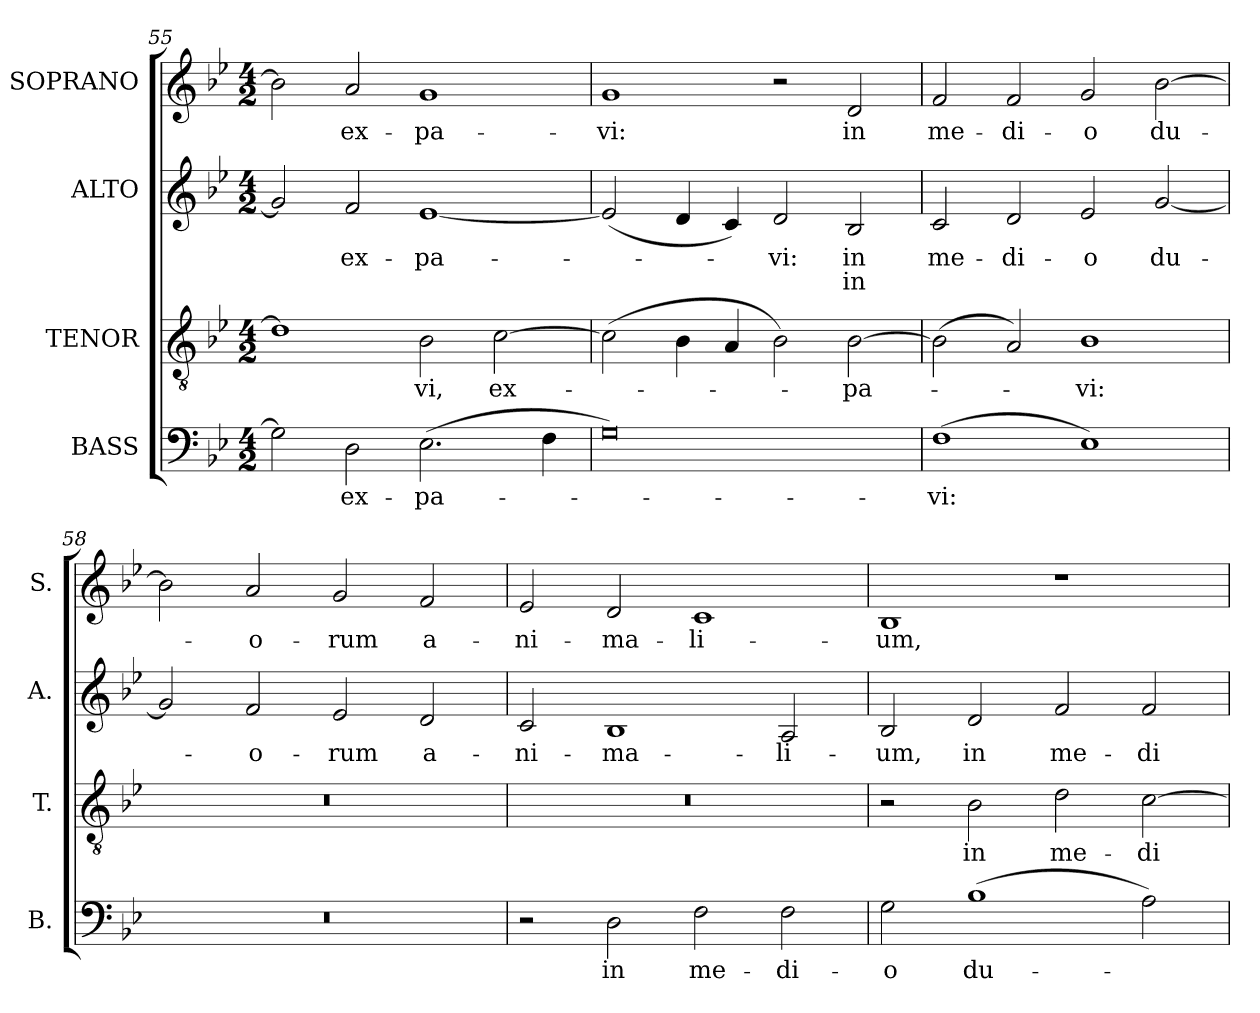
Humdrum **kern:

**kern	**text	**kern	**text	**kern	**text	**text	**kern	**text
*part4	*part4	*part3	*part3	*part2	*part2	*part2	*part1	*part1
*staff4	*staff4	*staff3	*staff3	*staff2	*staff2	*staff2	*staff1	*staff1
*I"BASS	*	*I"TENOR	*	*I"ALTO	*	*	*I"SOPRANO	*
*I'B.	*	*I'T.	*	*I'A.	*	*	*I'S.	*
*clefF4	*	*clefGv2	*	*clefG2	*	*	*clefG2	*
*	*	*ITrd7c12	*	*	*	*	*	*
*k[b-e-]	*	*k[b-e-]	*	*k[b-e-]	*	*	*k[b-e-]	*
*B-:	*	*B-:	*	*B-:	*	*	*B-:	*
*M4/2	*	*M4/2	*	*M4/2	*	*	*M4/2	*
=55	=55	=55	=55	=55	=55	=55	=55	=55
2Gi\]	.	1Di]	.	2gi/]	.	.	2b-i\]	.
!	!LO:LY:b:color=#000000	!	!	!	!	!	!	!
!	!	!	!	!	!LO:LY:b:color=#000000	!	!	!
!	!	!	!	!	!	!	!	!LO:LY:b:color=#000000
2Di\	ex-	.	.	2fi/	ex-	.	2ai/	ex-
!	!LO:LY:b:color=#000000	!	!	!	!	!	!	!
!	!	!	!LO:LY:b:color=#000000	!	!	!	!	!
!	!	!	!	!	!LO:LY:b:color=#000000	!	!	!
!	!	!	!	!	!	!	!	!LO:LY:b:color=#000000
(2.E-i\	-pa-	2BB-i\	-vi,	[1e-i	-pa-	.	1gi	-pa-
!	!	!	!LO:LY:b:color=#000000	!	!	!	!	!
.	.	[2Ci\	ex-	.	.	.	.	.
4Fi\	.	.	.	.	.	.	.	.
=56	=56	=56	=56	=56	=56	=56	=56	=56
!	!	!	!	!	!	!	!	!LO:LY:b:color=#000000
0Gi)	.	(2Ci\]	.	(2e-i/]	.	.	1gi	-vi:
.	.	4BB-i\	.	4di/	.	.	.	.
.	.	4AAi/	.	4ci/)	.	.	.	.
!	!	!	!	!	!LO:LY:b:color=#000000	!	!	!
.	.	2BB-i\)	.	2di/	-vi:	.	2r	.
!	!	!	!LO:LY:b:color=#000000	!	!	!	!	!
!	!	!	!	!	!LO:LY:b:color=#000000	!LO:LY:b:color=#000000	!	!
!	!	!	!	!	!	!	!	!LO:LY:b:color=#000000
.	.	[2BB-i\	-pa-	2B-i/	in	in	2di/	in
=57	=57	=57	=57	=57	=57	=57	=57	=57
!	!LO:LY:b:color=#000000	!	!	!	!	!	!	!
!	!	!	!	!	!LO:LY:b:color=#000000	!	!	!
!	!	!	!	!	!	!	!	!LO:LY:b:color=#000000
(1Fi	-vi:	(2BB-i\]	.	2ci/	me-	.	2fi/	me-
!	!	!	!	!	!LO:LY:b:color=#000000	!	!	!
!	!	!	!	!	!	!	!	!LO:LY:b:color=#000000
.	.	2AAi/)	.	2di/	-di-	.	2fi/	-di-
!	!	!	!LO:LY:b:color=#000000	!	!	!	!	!
!	!	!	!	!	!LO:LY:b:color=#000000	!	!	!
!	!	!	!	!	!	!	!	!LO:LY:b:color=#000000
1E-i)	.	1BB-i	-vi:	2e-i/	-o	.	2gi/	-o
!	!	!	!	!	!LO:LY:b:color=#000000	!	!	!
!	!	!	!	!	!	!	!	!LO:LY:b:color=#000000
.	.	.	.	[2gi/	du-	.	[2b-i\	du-
=58	=58	=58	=58	=58	=58	=58	=58	=58
!LO:N:vis=1	!	!LO:N:vis=1	!	!	!	!	!	!
0r	.	0r	.	2gi/]	.	.	2b-i\]	.
!	!	!	!	!	!LO:LY:b:color=#000000	!	!	!
!	!	!	!	!	!	!	!	!LO:LY:b:color=#000000
.	.	.	.	2fi/	-o-	.	2ai/	-o-
!	!	!	!	!	!LO:LY:b:color=#000000	!	!	!
!	!	!	!	!	!	!	!	!LO:LY:b:color=#000000
.	.	.	.	2e-i/	-rum	.	2gi/	-rum
!	!	!	!	!	!LO:LY:b:color=#000000	!	!	!
!	!	!	!	!	!	!	!	!LO:LY:b:color=#000000
.	.	.	.	2di/	a-	.	2fi/	a-
=59	=59	=59	=59	=59	=59	=59	=59	=59
!	!	!LO:N:vis=1	!	!	!	!	!	!
!	!	!	!	!	!LO:LY:b:color=#000000	!	!	!
!	!	!	!	!	!	!	!	!LO:LY:b:color=#000000
2r	.	0r	.	2ci/	-ni-	.	2e-i/	-ni-
!	!LO:LY:b:color=#000000	!	!	!	!	!	!	!
!	!	!	!	!	!LO:LY:b:color=#000000	!	!	!
!	!	!	!	!	!	!	!	!LO:LY:b:color=#000000
2Di\	in	.	.	1B-i	-ma-	.	2di/	-ma-
!	!LO:LY:b:color=#000000	!	!	!	!	!	!	!
!	!	!	!	!	!	!	!	!LO:LY:b:color=#000000
2Fi\	me-	.	.	.	.	.	1ci	-li-
!	!LO:LY:b:color=#000000	!	!	!	!	!	!	!
!	!	!	!	!	!LO:LY:b:color=#000000	!	!	!
2Fi\	-di-	.	.	2Ai/	-li-	.	.	.
=60	=60	=60	=60	=60	=60	=60	=60	=60
!	!LO:LY:b:color=#000000	!	!	!	!	!	!	!
!	!	!	!	!	!LO:LY:b:color=#000000	!	!	!
!	!	!	!	!	!	!	!	!LO:LY:b:color=#000000
2Gi\	-o	2r	.	2B-i/	-um,	.	1B-i	-um,
!	!LO:LY:b:color=#000000	!	!	!	!	!	!	!
!	!	!	!LO:LY:b:color=#000000	!	!	!	!	!
!	!	!	!	!	!LO:LY:b:color=#000000	!	!	!
(1B-i	du-	2BB-i\	in	2di/	in	.	.	.
!	!	!	!LO:LY:b:color=#000000	!	!	!	!	!
!	!	!	!	!	!LO:LY:b:color=#000000	!	!	!
.	.	2Di\	me-	2fi/	me-	.	1r	.
!	!	!	!LO:LY:b:color=#000000	!	!	!	!	!
!	!	!	!	!	!LO:LY:b:color=#000000	!	!	!
2Ai\)	.	[2Ci\	-di-	2fi/	-di-	.	.	.
=	=	=	=	=	=	=	=	=
*-	*-	*-	*-	*-	*-	*-	*-	*-
